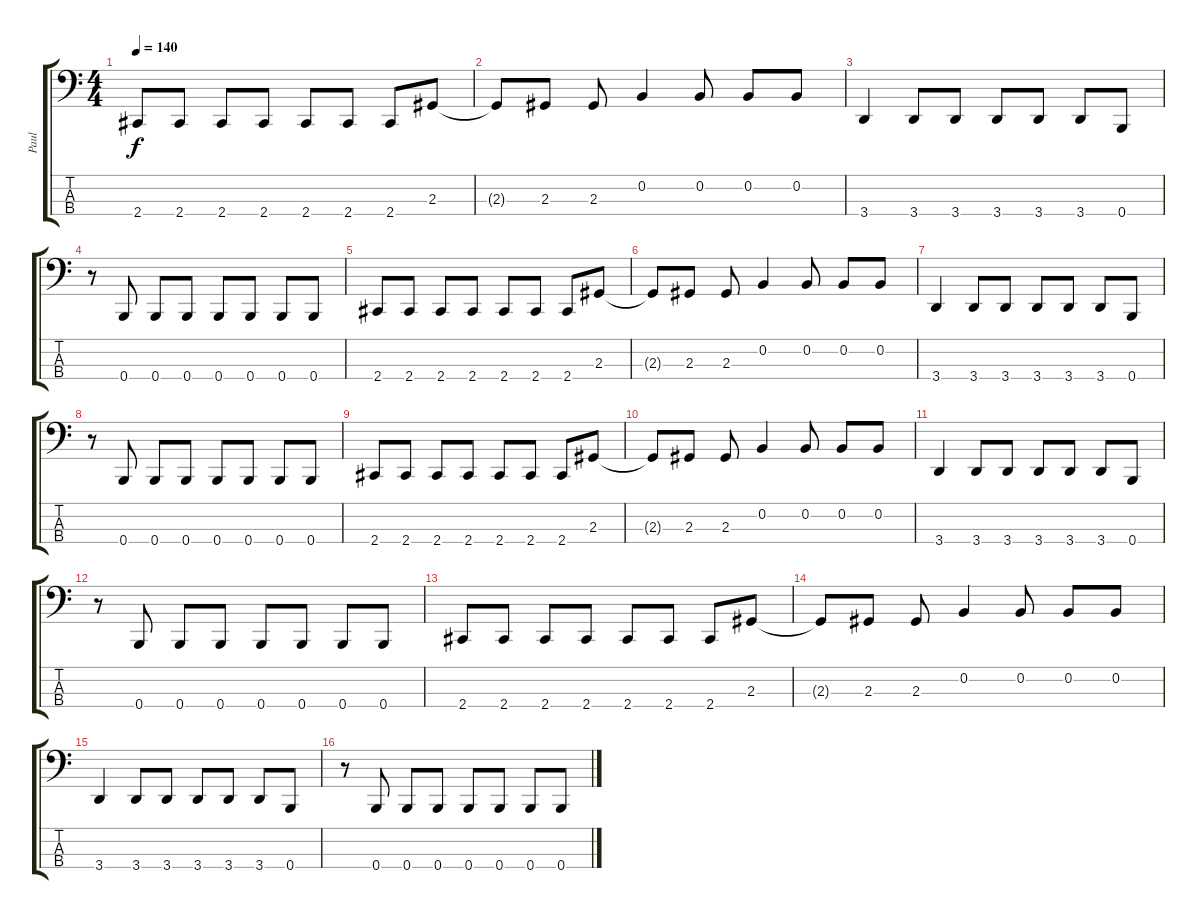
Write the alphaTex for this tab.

\track ("Paul" "Paul") {instrument slapbass1}
\staff {score tabs}
\tuning (E2 B1 Gb1 B0) {hide}
\ts (4 4)
\tempo 140
\clef f4
\ks c
2.4.8{dy f} 2.4.8 2.4.8 2.4.8 2.4.8 2.4.8 2.4.8 2.3.8 |
2.3{t}.8 2.3.8 2.3.8 0.2.4 0.2.8 0.2.8 0.2.8 |
3.4.4 3.4.8 3.4.8 3.4.8 3.4.8 3.4.8 0.4.8 |
r.8 0.4.8 0.4.8 0.4.8 0.4.8 0.4.8 0.4.8 0.4.8 |
2.4.8 2.4.8 2.4.8 2.4.8 2.4.8 2.4.8 2.4.8 2.3.8 |
2.3{t}.8 2.3.8 2.3.8 0.2.4 0.2.8 0.2.8 0.2.8 |
3.4.4 3.4.8 3.4.8 3.4.8 3.4.8 3.4.8 0.4.8 |
r.8 0.4.8 0.4.8 0.4.8 0.4.8 0.4.8 0.4.8 0.4.8 |
2.4.8 2.4.8 2.4.8 2.4.8 2.4.8 2.4.8 2.4.8 2.3.8 |
2.3{t}.8 2.3.8 2.3.8 0.2.4 0.2.8 0.2.8 0.2.8 |
3.4.4 3.4.8 3.4.8 3.4.8 3.4.8 3.4.8 0.4.8 |
r.8 0.4.8 0.4.8 0.4.8 0.4.8 0.4.8 0.4.8 0.4.8 |
2.4.8 2.4.8 2.4.8 2.4.8 2.4.8 2.4.8 2.4.8 2.3.8 |
2.3{t}.8 2.3.8 2.3.8 0.2.4 0.2.8 0.2.8 0.2.8 |
3.4.4 3.4.8 3.4.8 3.4.8 3.4.8 3.4.8 0.4.8 |
r.8 0.4.8 0.4.8 0.4.8 0.4.8 0.4.8 0.4.8 0.4.8
